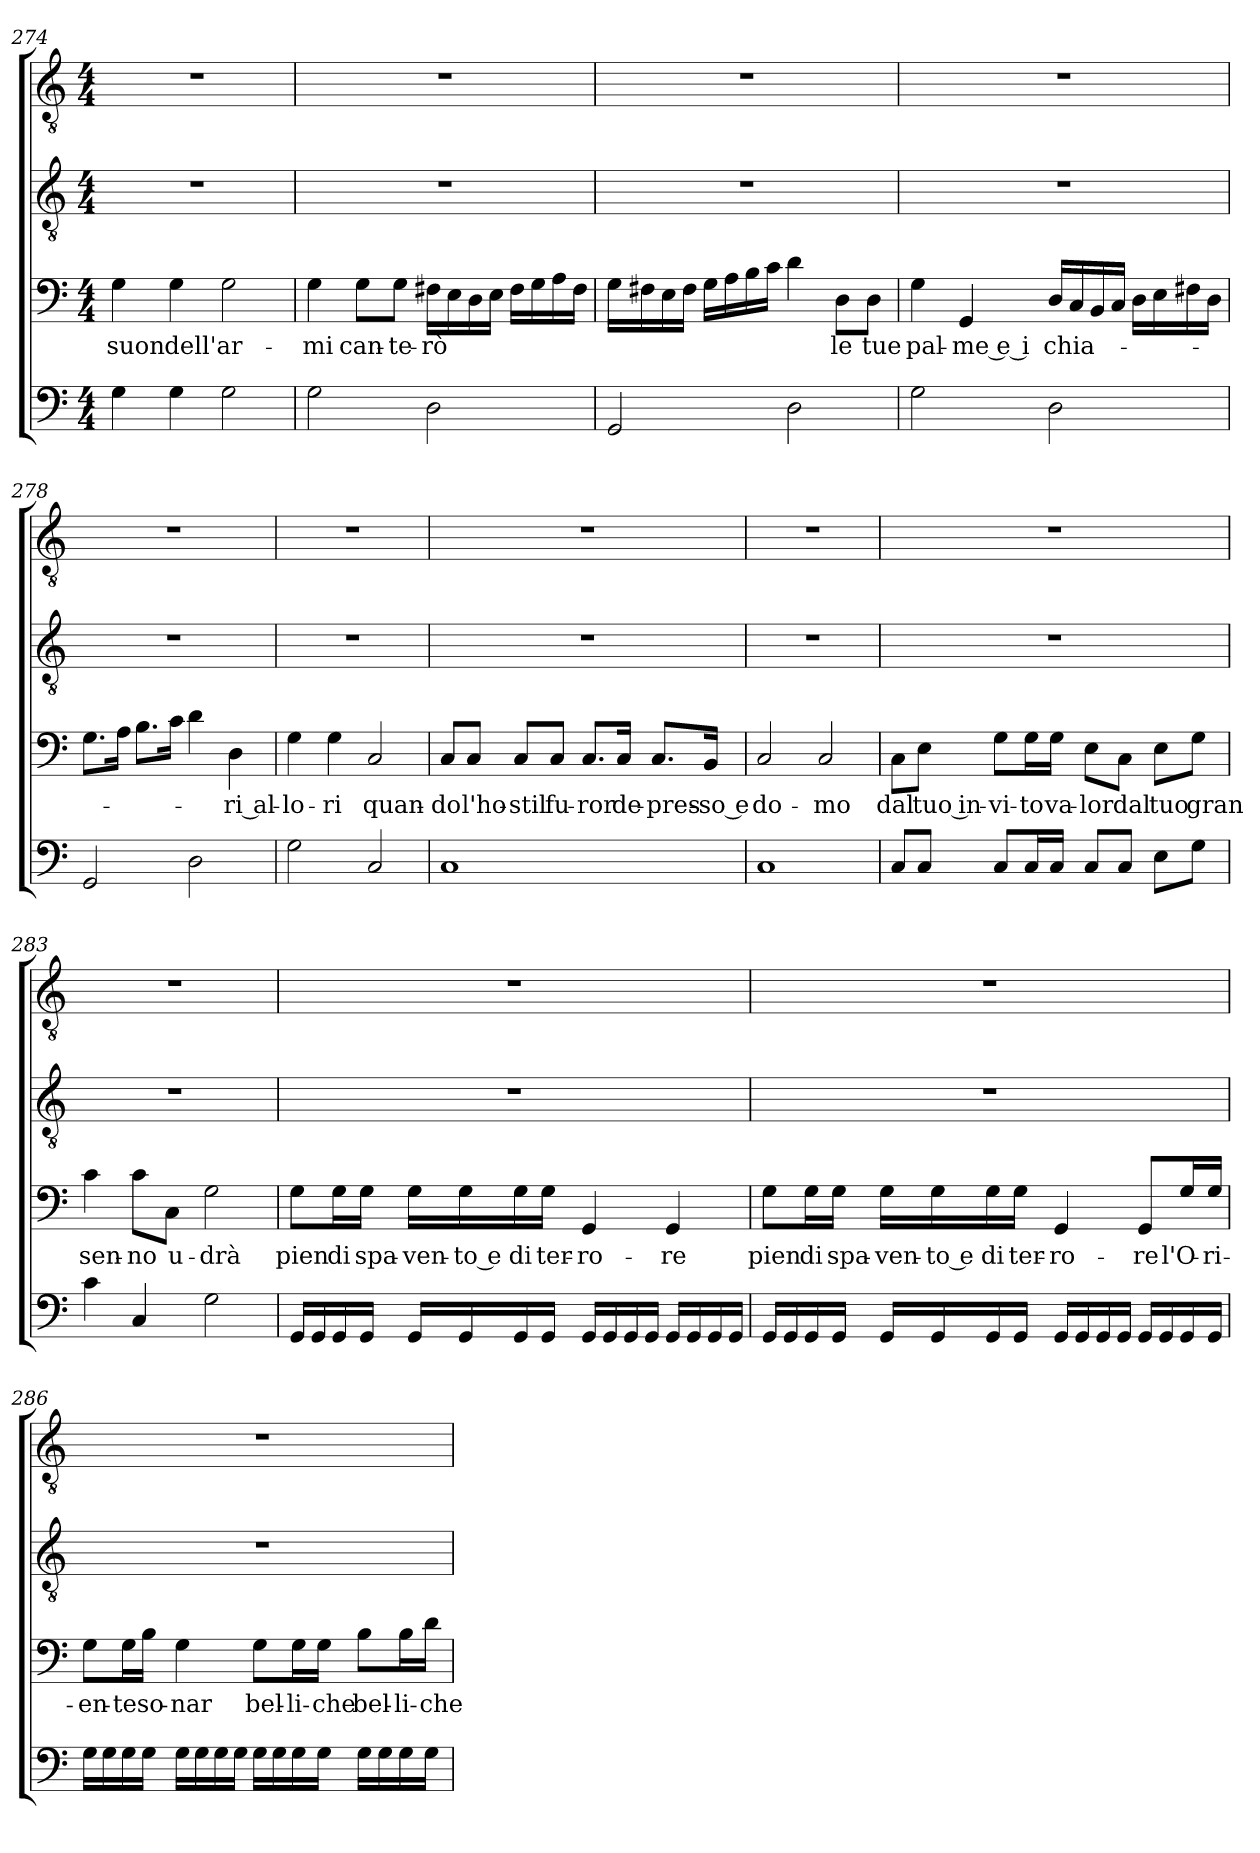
**kern	**kern	**text	**kern	**kern
*part4	*part3	*part3	*part2	*part1
*staff4	*staff3	*staff3	*staff2	*staff1
*clefF4	*clefF4	*	*clefGv2	*clefGv2
*k[]	*k[]	*	*k[]	*k[]
*C:	*C:	*	*C:	*C:
*M4/4	*M4/4	*	*M4/4	*M4/4
=274	=274	=274	=274	=274
!	!	!LO:LY:b	!	!
4G\	4G\	suon	1r	1r
!	!	!LO:LY:b	!	!
4G\	4G\	dell'	.	.
!	!	!LO:LY:b	!	!
2G\	2G\	ar-	.	.
=275	=275	=275	=275	=275
!	!	!LO:LY:b	!	!
2G\	4G\	-mi	1r	1r
!	!	!LO:LY:b	!	!
.	8G\L	can-	.	.
!	!	!LO:LY:b	!	!
.	8G\J	-te-	.	.
!	!	!LO:LY:b	!	!
2D\	16F#X\LL	-rò	.	.
.	16E\	.	.	.
.	16D\	.	.	.
.	16E\JJ	.	.	.
.	16F#\LL	.	.	.
.	16G\	.	.	.
.	16A\	.	.	.
.	16F#\JJ	.	.	.
!!LO:LB:g=z
=276	=276	=276	=276	=276
2GG/	16G\LL	.	1r	1r
.	16F#X\	.	.	.
.	16E\	.	.	.
.	16F#\JJ	.	.	.
.	16G\LL	.	.	.
.	16A\	.	.	.
.	16B\	.	.	.
.	16c\JJ	.	.	.
2D\	4d\	.	.	.
!	!	!LO:LY:b	!	!
.	8D\L	le	.	.
!	!	!LO:LY:b	!	!
.	8D\J	tue	.	.
=277	=277	=277	=277	=277
!	!	!LO:LY:b	!	!
2G\	4G\	pal-	1r	1r
!	!	!LO:LY:b	!	!
.	4GG/	-me e i	.	.
!	!	!LO:LY:b	!	!
2D\	16D/LL	chia-	.	.
.	16C/	.	.	.
.	16BB/	.	.	.
.	16C/JJ	.	.	.
.	16D\LL	.	.	.
.	16E\	.	.	.
.	16F#X\	.	.	.
.	16D\JJ	.	.	.
=278	=278	=278	=278	=278
2GG/	8.G\L	.	1r	1r
.	16A\Jk	.	.	.
.	8.B\L	.	.	.
.	16c\Jk	.	.	.
2D\	4d\	.	.	.
!	!	!LO:LY:b	!	!
.	4D\	-ri al-	.	.
=279	=279	=279	=279	=279
!	!	!LO:LY:b	!	!
2G\	4G\	-lo-	1r	1r
!	!	!LO:LY:b	!	!
.	4G\	-ri	.	.
!	!	!LO:LY:b	!	!
2C/	2C/	quan-	.	.
!!LO:PB:g=z
=280	=280	=280	=280	=280
!	!	!LO:LY:b	!	!
1C	8C/L	-do	1r	1r
!	!	!LO:LY:b	!	!
.	8C/J	l'ho-	.	.
!	!	!LO:LY:b	!	!
.	8C/L	-stil	.	.
!	!	!LO:LY:b	!	!
.	8C/J	fu-	.	.
!	!	!LO:LY:b	!	!
.	8.C/L	-ror	.	.
!	!	!LO:LY:b	!	!
.	16C/Jk	de-	.	.
!	!	!LO:LY:b	!	!
.	8.C/L	-pres-	.	.
!	!	!LO:LY:b	!	!
.	16BB/Jk	-so e	.	.
=281	=281	=281	=281	=281
!	!	!LO:LY:b	!	!
1C	2C/	do-	1r	1r
!	!	!LO:LY:b	!	!
.	2C/	-mo	.	.
=282	=282	=282	=282	=282
!	!	!LO:LY:b	!	!
8C/L	8C\L	dal	1r	1r
!	!	!LO:LY:b	!	!
8C/J	8E\J	tuo in-	.	.
!	!	!LO:LY:b	!	!
8C/L	8G\L	-vi-	.	.
!	!	!LO:LY:b	!	!
16C/L	16G\L	-to	.	.
!	!	!LO:LY:b	!	!
16C/JJ	16G\JJ	va-	.	.
!	!	!LO:LY:b	!	!
8C/L	8E\L	-lor	.	.
!	!	!LO:LY:b	!	!
8C/J	8C\J	dal	.	.
!	!	!LO:LY:b	!	!
8E\L	8E\L	tuo	.	.
!	!	!LO:LY:b	!	!
8G\J	8G\J	gran	.	.
=283	=283	=283	=283	=283
!	!	!LO:LY:b	!	!
4c\	4c\	sen-	1r	1r
!	!	!LO:LY:b	!	!
4C/	8c\L	-no	.	.
!	!	!LO:LY:b	!	!
.	8C\J	u-	.	.
!	!	!LO:LY:b	!	!
2G\	2G\	-drà	.	.
!!LO:LB:g=z
=284	=284	=284	=284	=284
!	!	!LO:LY:b	!	!
16GG/LL	8G\L	pien	1r	1r
16GG/	.	.	.	.
!	!	!LO:LY:b	!	!
16GG/	16G\L	di	.	.
!	!	!LO:LY:b	!	!
16GG/JJ	16G\JJ	spa-	.	.
!	!	!LO:LY:b	!	!
16GG/LL	16G\LL	-ven-	.	.
!	!	!LO:LY:b	!	!
16GG/	16G\	-to e	.	.
!	!	!LO:LY:b	!	!
16GG/	16G\	di	.	.
!	!	!LO:LY:b	!	!
16GG/JJ	16G\JJ	ter-	.	.
!	!	!LO:LY:b	!	!
16GG/LL	4GG/	-ro-	.	.
16GG/	.	.	.	.
16GG/	.	.	.	.
16GG/JJ	.	.	.	.
!	!	!LO:LY:b	!	!
16GG/LL	4GG/	-re	.	.
16GG/	.	.	.	.
16GG/	.	.	.	.
16GG/JJ	.	.	.	.
=285	=285	=285	=285	=285
!	!	!LO:LY:b	!	!
16GG/LL	8G\L	pien	1r	1r
16GG/	.	.	.	.
!	!	!LO:LY:b	!	!
16GG/	16G\L	di	.	.
!	!	!LO:LY:b	!	!
16GG/JJ	16G\JJ	spa-	.	.
!	!	!LO:LY:b	!	!
16GG/LL	16G\LL	-ven-	.	.
!	!	!LO:LY:b	!	!
16GG/	16G\	-to e	.	.
!	!	!LO:LY:b	!	!
16GG/	16G\	di	.	.
!	!	!LO:LY:b	!	!
16GG/JJ	16G\JJ	ter-	.	.
!	!	!LO:LY:b	!	!
16GG/LL	4GG/	-ro-	.	.
16GG/	.	.	.	.
16GG/	.	.	.	.
16GG/JJ	.	.	.	.
!	!	!LO:LY:b	!	!
16GG/LL	8GG/L	-re	.	.
16GG/	.	.	.	.
!	!	!LO:LY:b	!	!
16GG/	16G/L	l'O-	.	.
!	!	!LO:LY:b	!	!
16GG/JJ	16G/JJ	-ri-	.	.
!!LO:LB:g=z
=286	=286	=286	=286	=286
!	!	!LO:LY:b	!	!
16G\LL	8G\L	-en-	1r	1r
16G\	.	.	.	.
!	!	!LO:LY:b	!	!
16G\	16G\L	-te	.	.
!	!	!LO:LY:b	!	!
16G\JJ	16B\JJ	so-	.	.
!	!	!LO:LY:b	!	!
16G\LL	4G\	-nar	.	.
16G\	.	.	.	.
16G\	.	.	.	.
16G\JJ	.	.	.	.
!	!	!LO:LY:b	!	!
16G\LL	8G\L	bel-	.	.
16G\	.	.	.	.
!	!	!LO:LY:b	!	!
16G\	16G\L	-li-	.	.
!	!	!LO:LY:b	!	!
16G\JJ	16G\JJ	-che	.	.
!	!	!LO:LY:b	!	!
16G\LL	8B\L	bel-	.	.
16G\	.	.	.	.
!	!	!LO:LY:b	!	!
16G\	16B\L	-li-	.	.
!	!	!LO:LY:b	!	!
16G\JJ	16d\JJ	-che	.	.
=	=	=	=	=
*-	*-	*-	*-	*-
